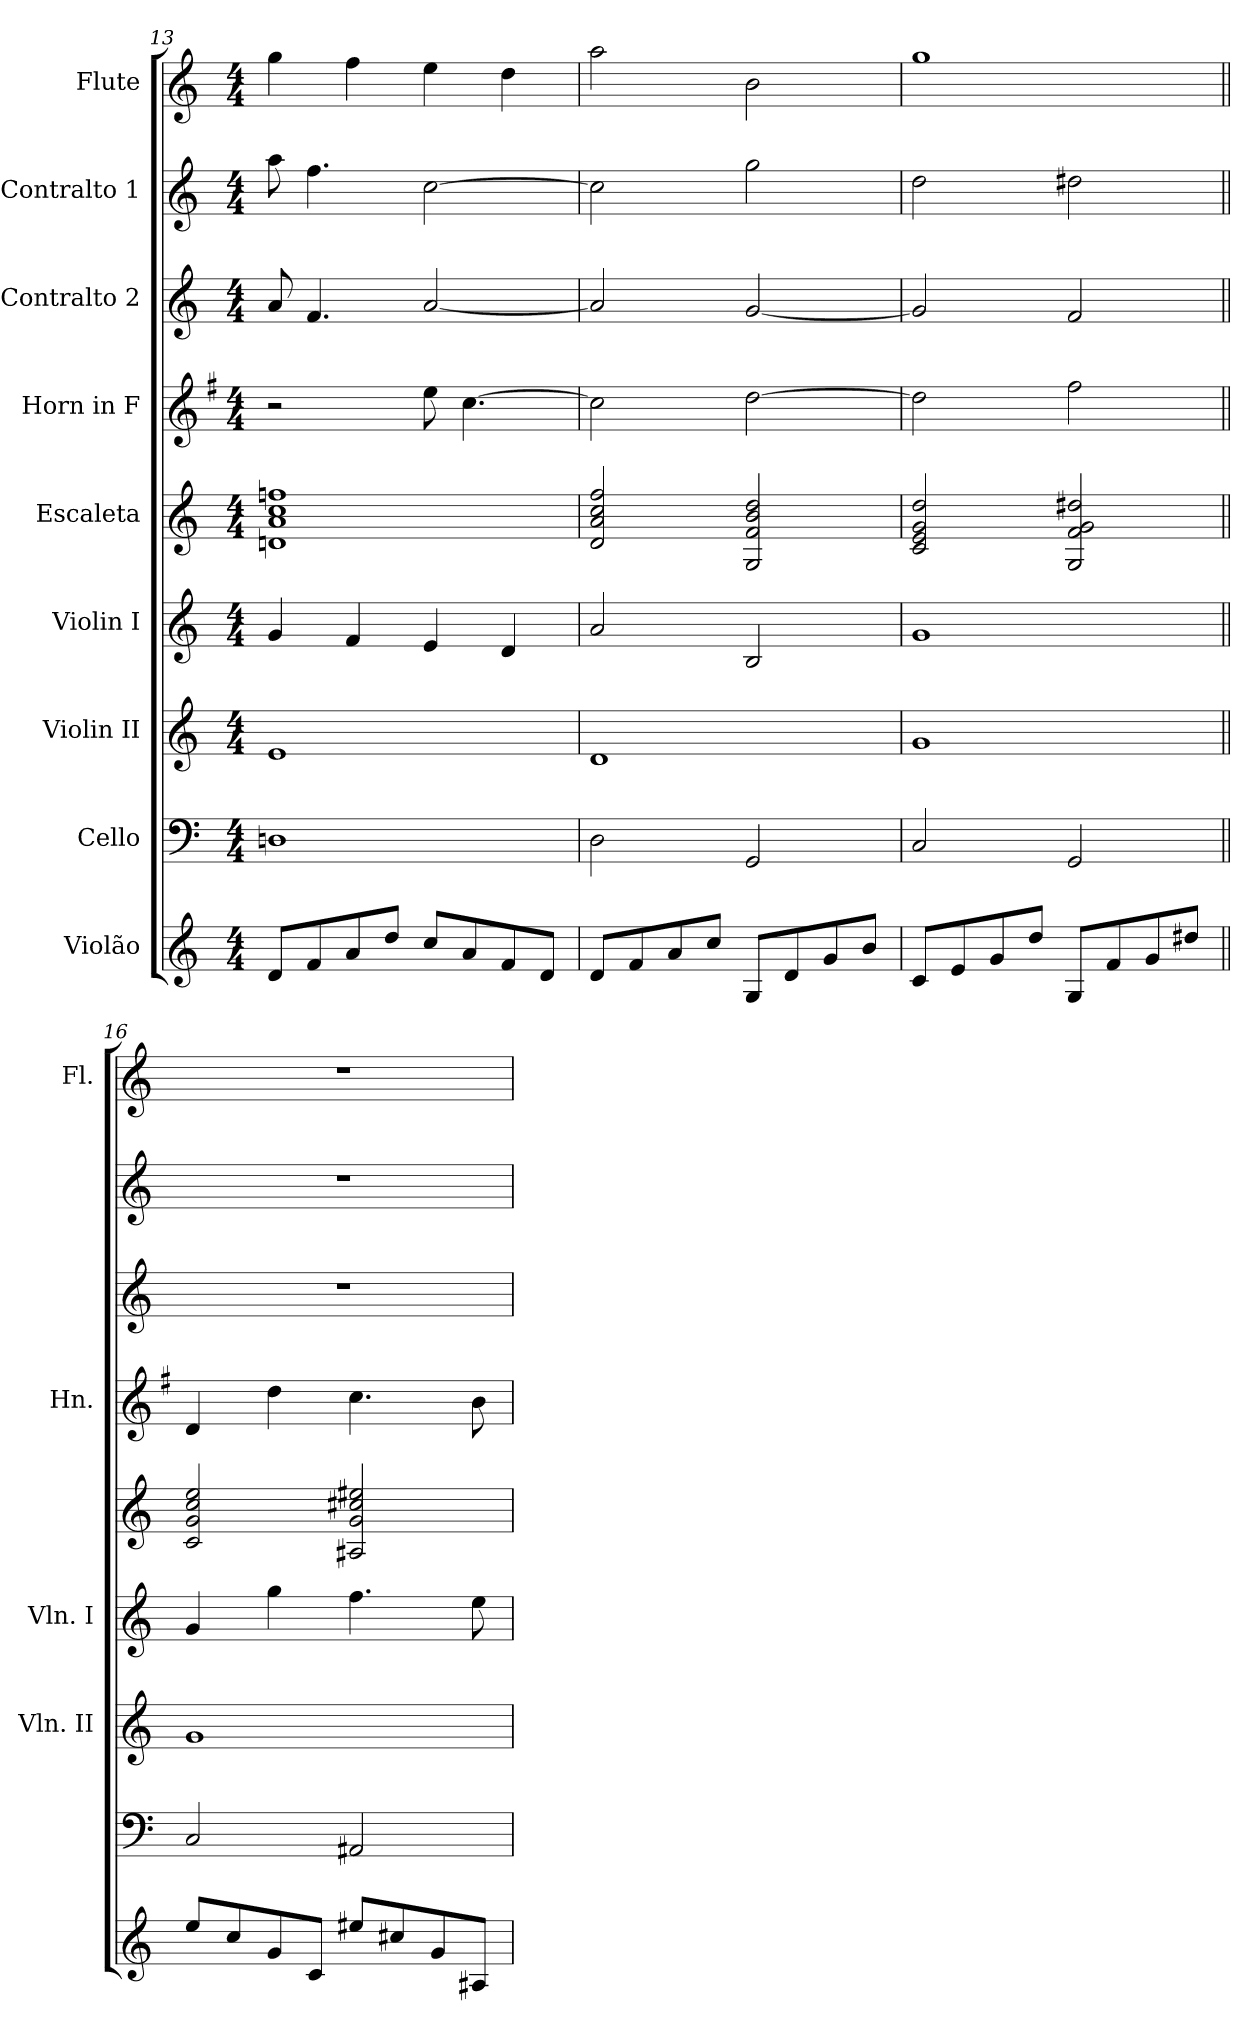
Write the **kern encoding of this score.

**kern	**kern	**kern	**kern	**kern	**kern	**kern	**kern	**kern
*part9	*part8	*part7	*part6	*part5	*part4	*part3	*part2	*part1
*staff9	*staff8	*staff7	*staff6	*staff5	*staff4	*staff3	*staff2	*staff1
*I"Violão	*I"Cello	*I"Violin II	*I"Violin I	*I"Escaleta	*I"Horn in F	*I"Contralto 2	*I"Contralto 1	*I"Flute
*	*	*I'Vln. II	*I'Vln. I	*	*I'Hn.	*	*	*I'Fl.
*clefG2	*clefF4	*clefG2	*clefG2	*clefG2	*clefG2	*clefG2	*clefG2	*clefG2
*ITrd7c12	*	*	*	*	*ITrd4c7	*	*	*
*k[]	*k[]	*k[]	*k[]	*k[]	*k[]	*k[]	*k[]	*k[]
*C:	*C:	*C:	*C:	*C:	*C:	*C:	*C:	*C:
*M4/4	*M4/4	*M4/4	*M4/4	*M4/4	*M4/4	*M4/4	*M4/4	*M4/4
=13	=13	=13	=13	=13	=13	=13	=13	=13
8D/L	1Dn	1e	4g/	1dn 1a 1cc 1ffn	2r	8a/	8aa\	4gg\
8F/	.	.	.	.	.	4.f/	4.ff\	.
8A/	.	.	4f/	.	.	.	.	4ff\
8d/J	.	.	.	.	.	.	.	.
8c/L	.	.	4e/	.	8a\	[2a/	[2cc\	4ee\
8A/	.	.	.	.	[4.f\	.	.	.
8F/	.	.	4d/	.	.	.	.	4dd\
8D/J	.	.	.	.	.	.	.	.
!!LO:PB:g=z
=14	=14	=14	=14	=14	=14	=14	=14	=14
8D/L	2D\	1d	2a/	2d/ 2a/ 2cc/ 2ff/	2f\]	2a/]	2cc\]	2aa\
8F/	.	.	.	.	.	.	.	.
8A/	.	.	.	.	.	.	.	.
8c/J	.	.	.	.	.	.	.	.
8GG/L	2GG/	.	2B/	2G/ 2f/ 2b/ 2dd/	[2g\	[2g/	2gg\	2b\
8D/	.	.	.	.	.	.	.	.
8G/	.	.	.	.	.	.	.	.
8B/J	.	.	.	.	.	.	.	.
=15	=15	=15	=15	=15	=15	=15	=15	=15
8C/L	2C/	1g	1g	2c/ 2e/ 2g/ 2dd/	2g\]	2g/]	2dd\	1gg
8E/	.	.	.	.	.	.	.	.
8G/	.	.	.	.	.	.	.	.
8d/J	.	.	.	.	.	.	.	.
8GG/L	2GG/	.	.	2G/ 2f/ 2g/ 2dd#X/	2b\	2f/	2dd#X\	.
8F/	.	.	.	.	.	.	.	.
8G/	.	.	.	.	.	.	.	.
8d#X/J	.	.	.	.	.	.	.	.
=16||	=16||	=16||	=16||	=16||	=16||	=16||	=16||	=16||
8e/L	2C/	1g	4g/	2c/ 2g/ 2cc/ 2ee/	4G/	1r	1r	1r
8c/	.	.	.	.	.	.	.	.
8G/	.	.	4gg\	.	4g\	.	.	.
8C/J	.	.	.	.	.	.	.	.
8e#X/L	2AA#X/	.	4.ff\	2A#X/ 2g/ 2cc#X/ 2ee#X/	4.f\	.	.	.
8c#X/	.	.	.	.	.	.	.	.
8G/	.	.	.	.	.	.	.	.
8AA#X/J	.	.	8ee\	.	8e\	.	.	.
=	=	=	=	=	=	=	=	=
*-	*-	*-	*-	*-	*-	*-	*-	*-
